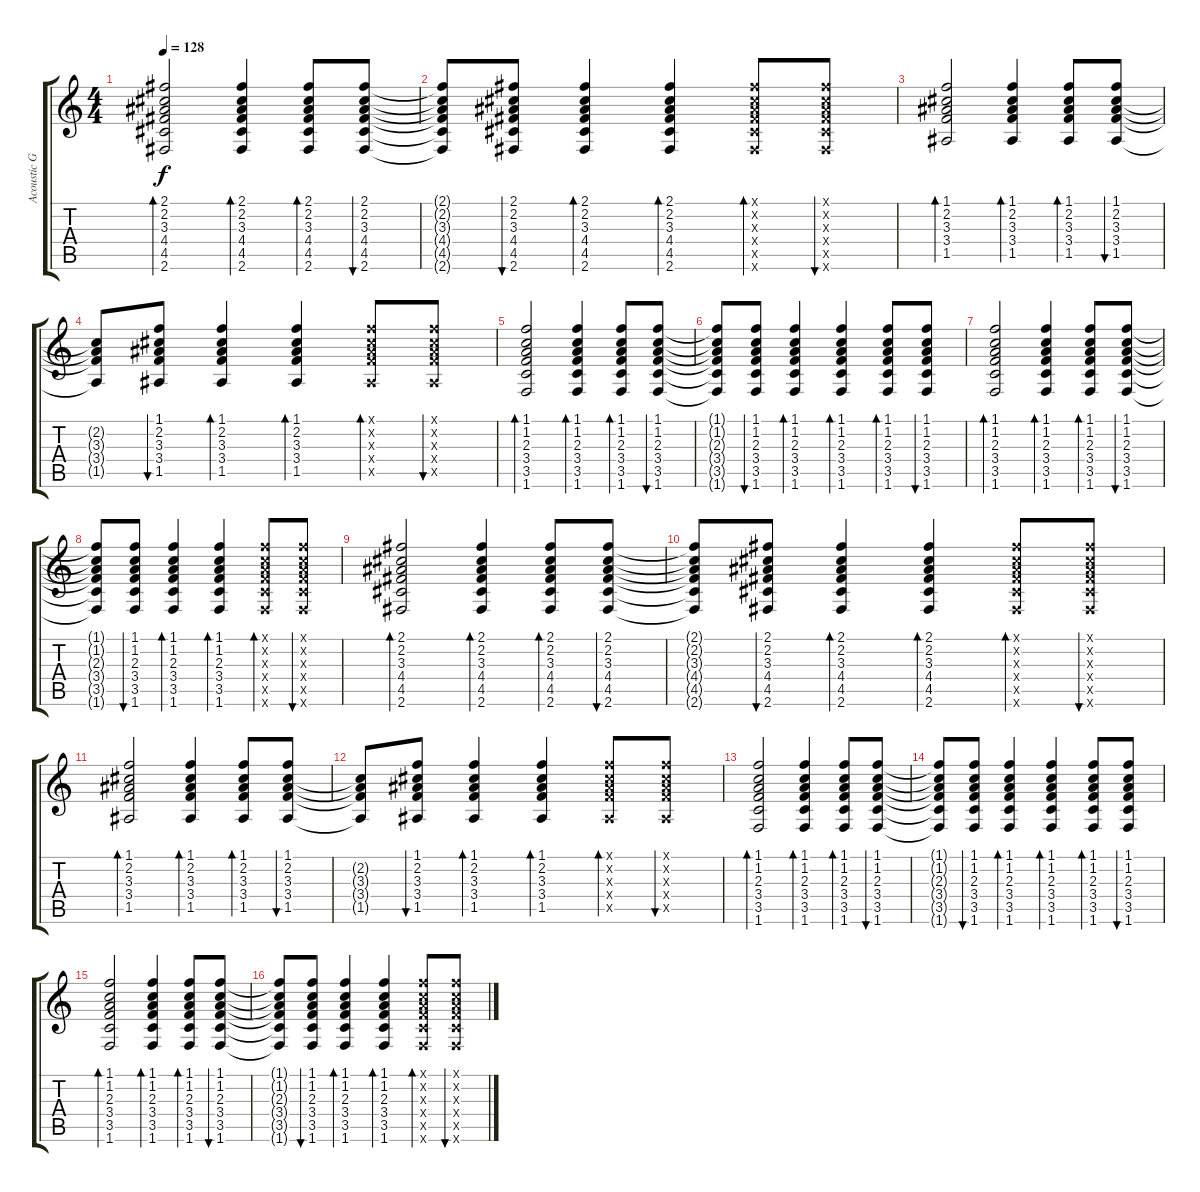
\track ("Acoustic Guitar 2" "Acoustic G") {instrument acousticguitarsteel}
\staff {score tabs}
\tuning (E4 B3 G3 D3 A2 E2) {hide}
\ts (4 4)
\tempo 128
\clef g2
\ks c
(2.1 2.2 3.3 4.4 4.5 2.6).2{bd 60 dy f} (2.1 2.2 3.3 4.4 4.5 2.6).4{bd 60} (2.1 2.2 3.3 4.4 4.5 2.6).8{bd 60} (2.1 2.2 3.3 4.4 4.5 2.6).8{bu 60} |
(2.1{t} 2.2{t} 3.3{t} 4.4{t} 4.5{t} 2.6{t}).8 (2.1 2.2 3.3 4.4 4.5 2.6).8{bu 60} (2.1 2.2 3.3 4.4 4.5 2.6).4{bd 60} (2.1 2.2 3.3 4.4 4.5 2.6).4{bd 60} (2.1{x} 2.2{x} 3.3{x} 4.4{x} 4.5{x} 2.6{x}).8{bd 60} (2.1{x} 2.2{x} 3.3{x} 4.4{x} 4.5{x} 2.6{x}).8{bu 60} |
(1.1 2.2 3.3 3.4 1.5).2{bd 60} (1.1 2.2 3.3 3.4 1.5).4{bd 60} (1.1 2.2 3.3 3.4 1.5).8{bd 60} (1.1 2.2 3.3 3.4 1.5).8{bu 60} |
(2.2{t} 3.3{t} 3.4{t} 1.5{t}).8 (1.1 2.2 3.3 3.4 1.5).8{bu 60} (1.1 2.2 3.3 3.4 1.5).4{bd 60} (1.1 2.2 3.3 3.4 1.5).4{bd 60} (1.1{x} 2.2{x} 3.3{x} 3.4{x} 1.5{x}).8{bd 60} (1.1{x} 2.2{x} 3.3{x} 3.4{x} 1.5{x}).8{bu 60} |
(1.1 1.2 2.3 3.4 3.5 1.6).2{bd 60} (1.1 1.2 2.3 3.4 3.5 1.6).4{bd 60} (1.1 1.2 2.3 3.4 3.5 1.6).8{bd 60} (1.1 1.2 2.3 3.4 3.5 1.6).8{bu 60} |
(1.1{t} 1.2{t} 2.3{t} 3.4{t} 3.5{t} 1.6{t}).8 (1.1 1.2 2.3 3.4 3.5 1.6).8{bu 60} (1.1 1.2 2.3 3.4 3.5 1.6).4{bd 60} (1.1 1.2 2.3 3.4 3.5 1.6).4{bd 60} (1.1 1.2 2.3 3.4 3.5 1.6).8{bd 60} (1.1 1.2 2.3 3.4 3.5 1.6).8{bu 60} |
(1.1 1.2 2.3 3.4 3.5 1.6).2{bd 60} (1.1 1.2 2.3 3.4 3.5 1.6).4{bd 60} (1.1 1.2 2.3 3.4 3.5 1.6).8{bd 60} (1.1 1.2 2.3 3.4 3.5 1.6).8{bu 60} |
(1.1{t} 1.2{t} 2.3{t} 3.4{t} 3.5{t} 1.6{t}).8 (1.1 1.2 2.3 3.4 3.5 1.6).8{bu 60} (1.1 1.2 2.3 3.4 3.5 1.6).4{bd 60} (1.1 1.2 2.3 3.4 3.5 1.6).4{bd 60} (1.1{x} 1.2{x} 2.3{x} 3.4{x} 3.5{x} 1.6{x}).8{bd 60} (1.1{x} 1.2{x} 2.3{x} 3.4{x} 3.5{x} 1.6{x}).8{bu 60} |
(2.1 2.2 3.3 4.4 4.5 2.6).2{bd 60} (2.1 2.2 3.3 4.4 4.5 2.6).4{bd 60} (2.1 2.2 3.3 4.4 4.5 2.6).8{bd 60} (2.1 2.2 3.3 4.4 4.5 2.6).8{bu 60} |
(2.1{t} 2.2{t} 3.3{t} 4.4{t} 4.5{t} 2.6{t}).8 (2.1 2.2 3.3 4.4 4.5 2.6).8{bu 60} (2.1 2.2 3.3 4.4 4.5 2.6).4{bd 60} (2.1 2.2 3.3 4.4 4.5 2.6).4{bd 60} (2.1{x} 2.2{x} 3.3{x} 4.4{x} 4.5{x} 2.6{x}).8{bd 60} (2.1{x} 2.2{x} 3.3{x} 4.4{x} 4.5{x} 2.6{x}).8{bu 60} |
(1.1 2.2 3.3 3.4 1.5).2{bd 60} (1.1 2.2 3.3 3.4 1.5).4{bd 60} (1.1 2.2 3.3 3.4 1.5).8{bd 60} (1.1 2.2 3.3 3.4 1.5).8{bu 60} |
(2.2{t} 3.3{t} 3.4{t} 1.5{t}).8 (1.1 2.2 3.3 3.4 1.5).8{bu 60} (1.1 2.2 3.3 3.4 1.5).4{bd 60} (1.1 2.2 3.3 3.4 1.5).4{bd 60} (1.1{x} 2.2{x} 3.3{x} 3.4{x} 1.5{x}).8{bd 60} (1.1{x} 2.2{x} 3.3{x} 3.4{x} 1.5{x}).8{bu 60} |
(1.1 1.2 2.3 3.4 3.5 1.6).2{bd 60} (1.1 1.2 2.3 3.4 3.5 1.6).4{bd 60} (1.1 1.2 2.3 3.4 3.5 1.6).8{bd 60} (1.1 1.2 2.3 3.4 3.5 1.6).8{bu 60} |
(1.1{t} 1.2{t} 2.3{t} 3.4{t} 3.5{t} 1.6{t}).8 (1.1 1.2 2.3 3.4 3.5 1.6).8{bu 60} (1.1 1.2 2.3 3.4 3.5 1.6).4{bd 60} (1.1 1.2 2.3 3.4 3.5 1.6).4{bd 60} (1.1 1.2 2.3 3.4 3.5 1.6).8{bd 60} (1.1 1.2 2.3 3.4 3.5 1.6).8{bu 60} |
(1.1 1.2 2.3 3.4 3.5 1.6).2{bd 60} (1.1 1.2 2.3 3.4 3.5 1.6).4{bd 60} (1.1 1.2 2.3 3.4 3.5 1.6).8{bd 60} (1.1 1.2 2.3 3.4 3.5 1.6).8{bu 60} |
(1.1{t} 1.2{t} 2.3{t} 3.4{t} 3.5{t} 1.6{t}).8 (1.1 1.2 2.3 3.4 3.5 1.6).8{bu 60} (1.1 1.2 2.3 3.4 3.5 1.6).4{bd 60} (1.1 1.2 2.3 3.4 3.5 1.6).4{bd 60} (1.1{x} 1.2{x} 2.3{x} 3.4{x} 3.5{x} 1.6{x}).8{bd 60} (1.1{x} 1.2{x} 2.3{x} 3.4{x} 3.5{x} 1.6{x}).8{bu 60}
